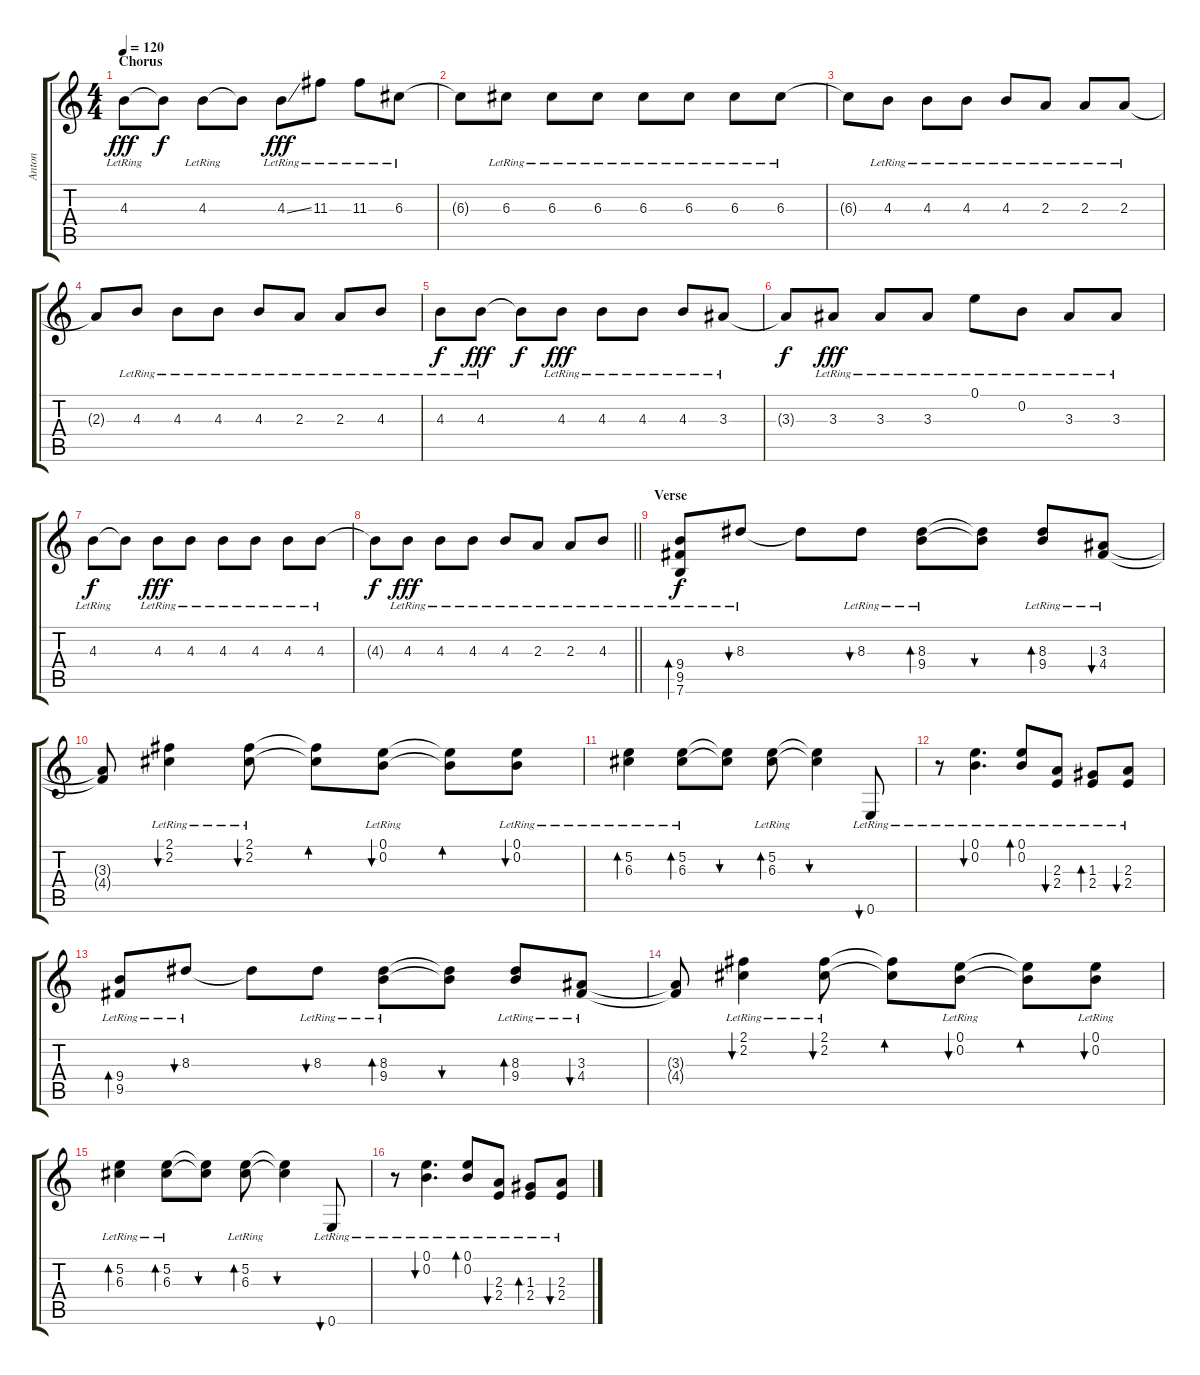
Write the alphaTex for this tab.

\track ("Anton" "Anton") {instrument electricguitarclean}
\staff {score tabs}
\tuning (E4 B3 G3 D3 A2 E2) {hide}
\ts (4 4)
\section ("" "Chorus")
\tempo 120
\clef g2
\ks c
4.3{lr}.8{dy fff} 4.3{t}.8{dy f} 4.3{lr}.8 4.3{t}.8 4.3{ss lr}.8{dy fff} 11.3{lr}.8 11.3{lr}.8 6.3{lr}.8 |
6.3{t}.8 6.3{lr}.8 6.3{lr}.8 6.3{lr}.8 6.3{lr}.8 6.3{lr}.8 6.3{lr}.8 6.3{lr}.8 |
6.3{t}.8 4.3{lr}.8 4.3{lr}.8 4.3{lr}.8 4.3{lr}.8 2.3{lr}.8 2.3{lr}.8 2.3{lr}.8 |
2.3{t}.8 4.3{lr}.8 4.3{lr}.8 4.3{lr}.8 4.3{lr}.8 2.3{lr}.8 2.3{lr}.8 4.3{lr}.8 |
4.3{lr}.8{dy f} 4.3{lr}.8{dy fff} 4.3{t}.8{dy f} 4.3{lr}.8{dy fff} 4.3{lr}.8 4.3{lr}.8 4.3{lr}.8 3.3{lr}.8 |
3.3{t}.8{dy f} 3.3{lr}.8{dy fff} 3.3{lr}.8 3.3{lr}.8 0.1{lr}.8 0.2{lr}.8 3.3{lr}.8 3.3{lr}.8 |
4.3{lr}.8{dy f} 4.3{t}.8 4.3{lr}.8{dy fff} 4.3{lr}.8 4.3{lr}.8 4.3{lr}.8 4.3{lr}.8 4.3{lr}.8 |
\barLineRight lightlight
4.3{t}.8{dy f} 4.3{lr}.8{dy fff} 4.3{lr}.8 4.3{lr}.8 4.3{lr}.8 2.3{lr}.8 2.3{lr}.8 4.3{lr}.8 |
\section ("" "Verse")
(9.4{lr} 9.5{lr} 7.6{lr}).8{bd 120 dy f} 8.3{lr}.8{bu 120} 8.3{t}.8 8.3{lr}.8{bu 120} (8.3{lr} 9.4{lr}).8{bd 120} (8.3{t} 9.4{t}).8{bu 120} (8.3{lr} 9.4{lr}).8{bd 120} (3.3{lr} 4.4{lr}).8{bu 120} |
(3.3{t} 4.4{t}).8 (2.1{lr} 2.2{lr}).4{bu 120} (2.1{lr} 2.2{lr}).8{bu 120} (2.1{t} 2.2{t}).8{bd 120} (0.1{lr} 0.2{lr}).8{bu 120} (0.1{t} 0.2{t}).8{bd 120} (0.1{lr} 0.2{lr}).8{bu 120} |
(5.2{lr} 6.3{lr}).4{bd 120} (5.2{lr} 6.3{lr}).8{bd 120} (5.2{t} 6.3{t}).8{bu 120} (5.2{lr} 6.3{lr}).8{bd 120} (5.2{t} 6.3{t}).4{bu 120} 0.6{lr}.8{bu 120} |
r.8 (0.1{lr} 0.2{lr}).4{d bu 120} (0.1{lr} 0.2{lr}).8{bd 120} (2.3{lr} 2.4{lr}).8{bu 120} (1.3{lr} 2.4{lr}).8{bd 120} (2.3{lr} 2.4{lr}).8{bu 120} |
(9.4{lr} 9.5{lr}).8{bd 120} 8.3{lr}.8{bu 120} 8.3{t}.8 8.3{lr}.8{bu 120} (8.3{lr} 9.4{lr}).8{bd 120} (8.3{t} 9.4{t}).8{bu 120} (8.3{lr} 9.4{lr}).8{bd 120} (3.3{lr} 4.4{lr}).8{bu 120} |
(3.3{t} 4.4{t}).8 (2.1{lr} 2.2{lr}).4{bu 120} (2.1{lr} 2.2{lr}).8{bu 120} (2.1{t} 2.2{t}).8{bd 120} (0.1{lr} 0.2{lr}).8{bu 120} (0.1{t} 0.2{t}).8{bd 120} (0.1{lr} 0.2{lr}).8{bu 120} |
(5.2{lr} 6.3{lr}).4{bd 120} (5.2{lr} 6.3{lr}).8{bd 120} (5.2{t} 6.3{t}).8{bu 120} (5.2{lr} 6.3{lr}).8{bd 120} (5.2{t} 6.3{t}).4{bu 120} 0.6{lr}.8{bu 120} |
r.8 (0.1{lr} 0.2{lr}).4{d bu 120} (0.1{lr} 0.2{lr}).8{bd 120} (2.3{lr} 2.4{lr}).8{bu 120} (1.3{lr} 2.4{lr}).8{bd 120} (2.3{lr} 2.4{lr}).8{bu 120}
